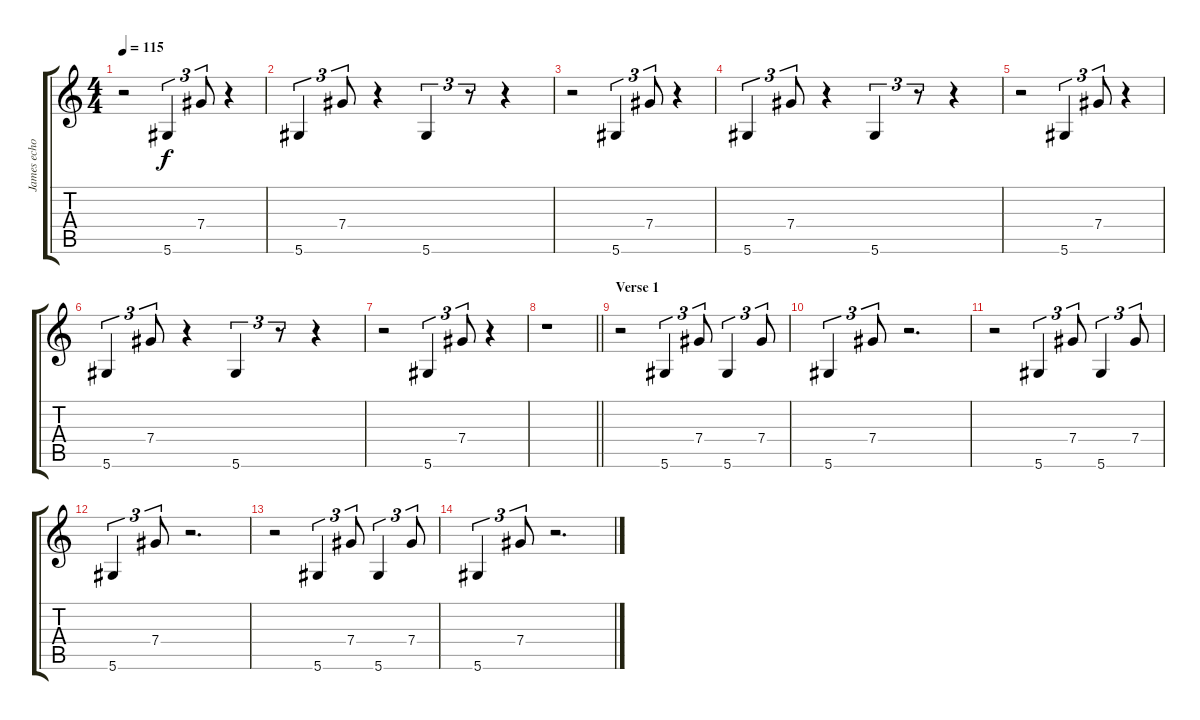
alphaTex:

\track ("James echo" "James echo") {instrument distortionguitar}
\staff {score tabs}
\tuning (Eb4 Bb3 Gb3 Db3 Ab2 Eb2) {hide}
\ts (4 4)
\tempo 115
\clef g2
\ks c
r.2{dy f volume 3} 5.6.4{tu (3 2)} 7.4.8{tu (3 2)} r.4 |
5.6.4{tu (3 2)} 7.4.8{tu (3 2)} r.4 5.6.4{tu (3 2)} r.8{tu (3 2)} r.4 |
r.2 5.6.4{tu (3 2)} 7.4.8{tu (3 2)} r.4 |
5.6.4{tu (3 2)} 7.4.8{tu (3 2)} r.4 5.6.4{tu (3 2)} r.8{tu (3 2)} r.4 |
r.2 5.6.4{tu (3 2)} 7.4.8{tu (3 2)} r.4 |
5.6.4{tu (3 2)} 7.4.8{tu (3 2)} r.4 5.6.4{tu (3 2)} r.8{tu (3 2)} r.4 |
r.2 5.6.4{tu (3 2)} 7.4.8{tu (3 2)} r.4 |
\barLineRight lightlight
r.1 |
\section ("" "Verse 1")
r.2 5.6.4{tu (3 2) volume 0} 7.4.8{tu (3 2)} 5.6.4{tu (3 2)} 7.4.8{tu (3 2)} |
5.6.4{tu (3 2)} 7.4.8{tu (3 2)} r.2{d} |
r.2{volume 3} 5.6.4{tu (3 2) volume 0} 7.4.8{tu (3 2)} 5.6.4{tu (3 2)} 7.4.8{tu (3 2)} |
5.6.4{tu (3 2)} 7.4.8{tu (3 2)} r.2{d} |
r.2{volume 3} 5.6.4{tu (3 2) volume 0} 7.4.8{tu (3 2)} 5.6.4{tu (3 2)} 7.4.8{tu (3 2)} |
5.6.4{tu (3 2)} 7.4.8{tu (3 2)} r.2{d}
